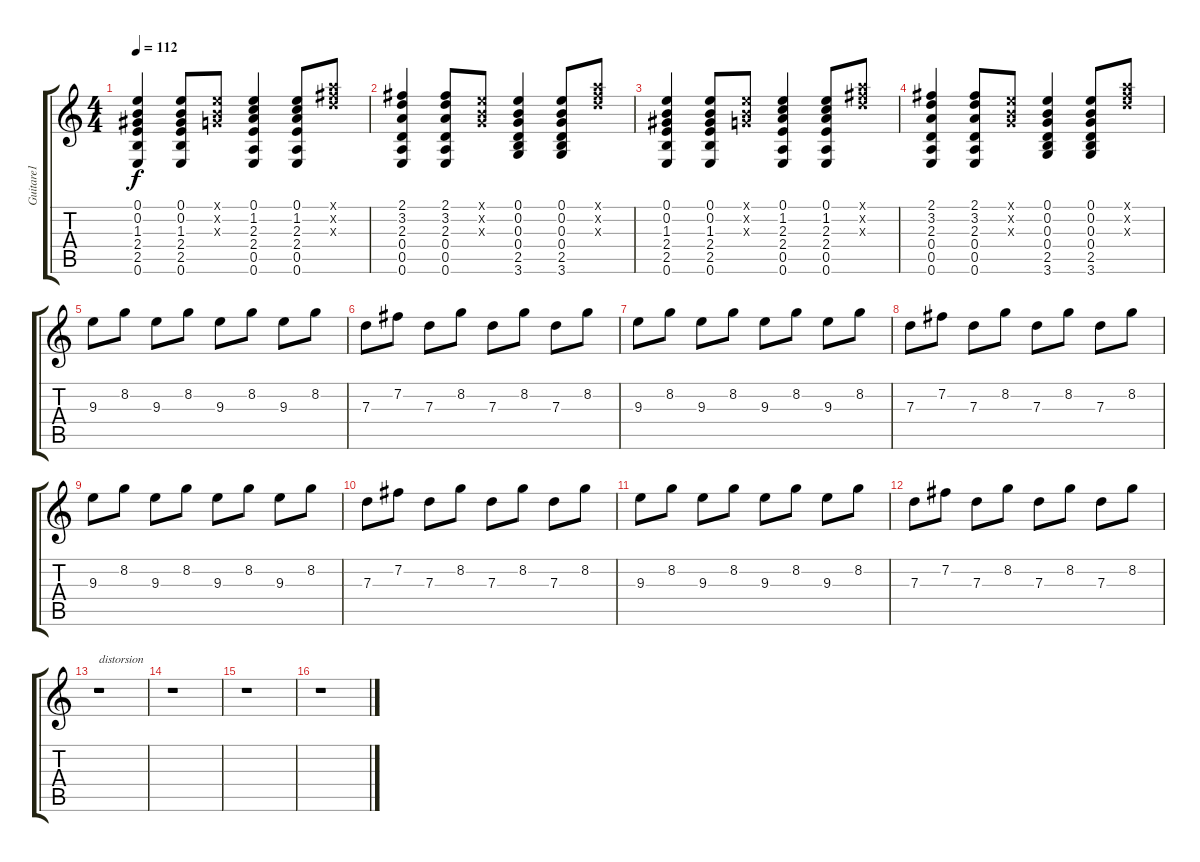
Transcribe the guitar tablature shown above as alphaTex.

\track ("Guitare1" "Guitare1") {instrument electricguitarclean}
\staff {score tabs}
\tuning (E4 B3 G3 D3 A2 E2) {hide}
\ts (4 4)
\tempo 112
\clef g2
\ks c
(0.1 0.2 1.3 2.4 2.5 0.6).4{dy f} (0.1 0.2 1.3 2.4 2.5 0.6).8 (0.1{x} 0.2{x} 0.3{x}).8 (0.1 1.2 2.3 2.4 0.5 0.6).4 (0.1 1.2 2.3 2.4 0.5 0.6).8 (5.1{x} 7.2{x} 7.3{x}).8 |
(2.1 3.2 2.3 0.4 0.5 0.6).4 (2.1 3.2 2.3 0.4 0.5 0.6).8 (0.1{x} 0.2{x} 0.3{x}).8 (0.1 0.2 0.3 0.4 2.5 3.6).4 (0.1 0.2 0.3 0.4 2.5 3.6).8 (5.1{x} 7.2{x} 7.3{x}).8 |
(0.1 0.2 1.3 2.4 2.5 0.6).4 (0.1 0.2 1.3 2.4 2.5 0.6).8 (0.1{x} 0.2{x} 0.3{x}).8 (0.1 1.2 2.3 2.4 0.5 0.6).4 (0.1 1.2 2.3 2.4 0.5 0.6).8 (5.1{x} 7.2{x} 7.3{x}).8 |
(2.1 3.2 2.3 0.4 0.5 0.6).4 (2.1 3.2 2.3 0.4 0.5 0.6).8 (0.1{x} 0.2{x} 0.3{x}).8 (0.1 0.2 0.3 0.4 2.5 3.6).4 (0.1 0.2 0.3 0.4 2.5 3.6).8 (5.1{x} 7.2{x} 7.3{x}).8 |
9.3.8 8.2.8 9.3.8 8.2.8 9.3.8 8.2.8 9.3.8 8.2.8 |
7.3.8 7.2.8 7.3.8 8.2.8 7.3.8 8.2.8 7.3.8 8.2.8 |
9.3.8 8.2.8 9.3.8 8.2.8 9.3.8 8.2.8 9.3.8 8.2.8 |
7.3.8 7.2.8 7.3.8 8.2.8 7.3.8 8.2.8 7.3.8 8.2.8 |
9.3.8 8.2.8 9.3.8 8.2.8 9.3.8 8.2.8 9.3.8 8.2.8 |
7.3.8 7.2.8 7.3.8 8.2.8 7.3.8 8.2.8 7.3.8 8.2.8 |
9.3.8 8.2.8 9.3.8 8.2.8 9.3.8 8.2.8 9.3.8 8.2.8 |
7.3.8 7.2.8 7.3.8 8.2.8 7.3.8 8.2.8 7.3.8 8.2.8 |
r.1{txt "distorsion"} |
r.1 |
r.1 |
r.1
